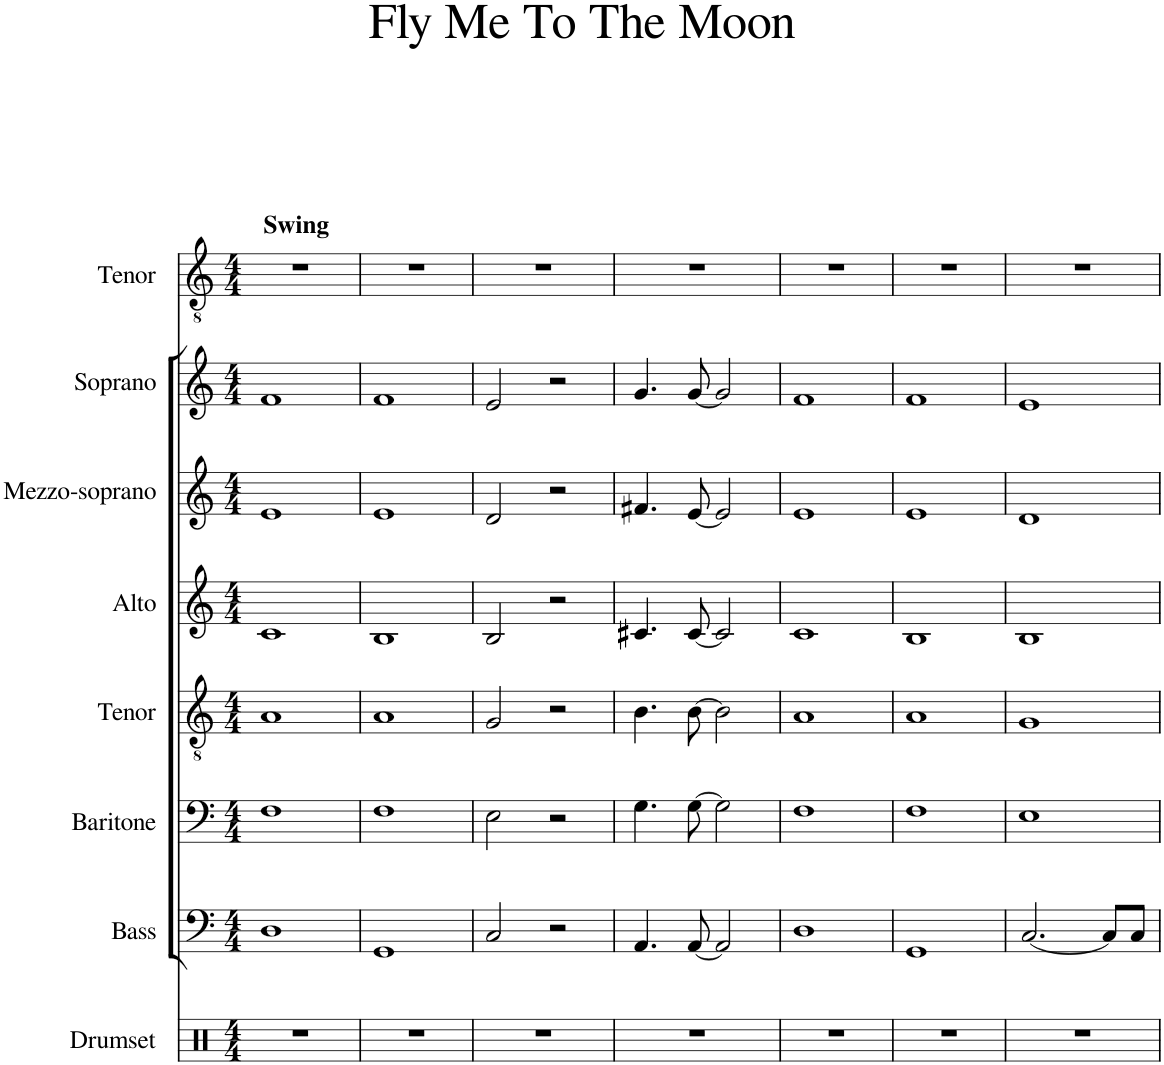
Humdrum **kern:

**kern	**kern	**kern	**kern	**kern	**kern	**kern	**kern
*part8	*part7	*part6	*part5	*part4	*part3	*part2	*part1
*staff8	*staff7	*staff6	*staff5	*staff4	*staff3	*staff2	*staff1
*I"Drumset	*I"Bass	*I"Baritone	*I"Tenor	*I"Alto	*I"Mezzo-soprano	*I"Soprano	*I"Tenor
*I'Drs.	*I'B.	*I'Bar.	*I'T.	*I'A.	*I'Mzs.	*I'S.	*I'T.
*clefX	*clefF4	*clefF4	*clefGv2	*clefG2	*clefG2	*clefG2	*clefGv2
*k[]	*k[]	*k[]	*k[]	*k[]	*k[]	*k[]	*k[]
*M4/4	*M4/4	*M4/4	*M4/4	*M4/4	*M4/4	*M4/4	*M4/4
=1	=1	=1	=1	=1	=1	=1	=1
!	!	!	!	!	!	!	!LO:TX:a:B:t=Swing
1r	1D	1F	1A	1c	1e	1f	1r
=2	=2	=2	=2	=2	=2	=2	=2
1r	1GG	1F	1A	1B	1e	1f	1r
=3	=3	=3	=3	=3	=3	=3	=3
1r	2C/	2E\	2G/	2B/	2d/	2e/	1r
.	2r	2r	2r	2r	2r	2r	.
=4	=4	=4	=4	=4	=4	=4	=4
1r	4.AA/	4.G\	4.B\	4.c#X/	4.f#X/	4.g/	1r
.	[8AA/	[8G\	[8B\	[8c#/	[8e/	[8g/	.
.	2AA/]	2G\]	2B\]	2c#/]	2e/]	2g/]	.
=5	=5	=5	=5	=5	=5	=5	=5
1r	1D	1F	1A	1c	1e	1f	1r
=6	=6	=6	=6	=6	=6	=6	=6
1r	1GG	1F	1A	1B	1e	1f	1r
=7	=7	=7	=7	=7	=7	=7	=7
1r	[2.C/	1E	1G	1B	1d	1e	1r
.	8C/L]	.	.	.	.	.	.
.	8C/J	.	.	.	.	.	.
=	=	=	=	=	=	=	=
*-	*-	*-	*-	*-	*-	*-	*-
